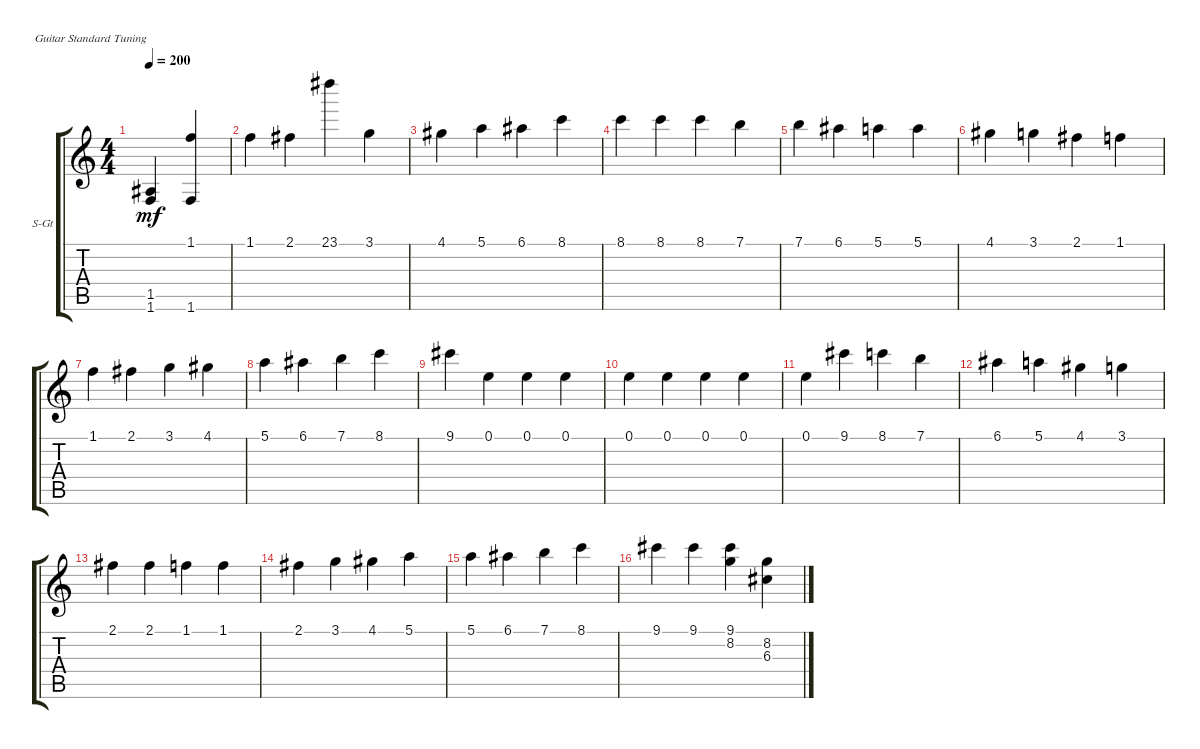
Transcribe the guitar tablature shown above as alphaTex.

\defaultSystemsLayout 4
\bracketExtendMode groupsimilarinstruments
\firstSystemTrackNameOrientation horizontal
\otherSystemsTrackNameOrientation horizontal
\track ("Steel Guitar" "S-Gt") {instrument acousticguitarsteel}
\staff {score tabs}
\tuning (E4 B3 G3 D3 A2 E2)
\ts (4 4)
\tempo 200
\clef g2
\ks c
(1.5 1.6).4{dy mf} (1.6 1.1).4 |
1.1.4 2.1.4 23.1.4 3.1.4 |
4.1.4 5.1.4 6.1.4 8.1.4 |
8.1.4 8.1.4 8.1.4 7.1.4 |
7.1.4 6.1.4 5.1.4 5.1.4 |
4.1.4 3.1.4 2.1.4 1.1.4 |
1.1.4 2.1.4 3.1.4 4.1.4 |
5.1.4 6.1.4 7.1.4 8.1.4 |
9.1.4 0.1.4 0.1.4 0.1.4 |
0.1.4 0.1.4 0.1.4 0.1.4 |
0.1.4 9.1.4 8.1.4 7.1.4 |
6.1.4 5.1.4 4.1.4 3.1.4 |
2.1.4 2.1.4 1.1.4 1.1.4 |
2.1.4 3.1.4 4.1.4 5.1.4 |
5.1.4 6.1.4 7.1.4 8.1.4 |
9.1.4 9.1.4 (9.1 8.2).4 (8.2 6.3).4
